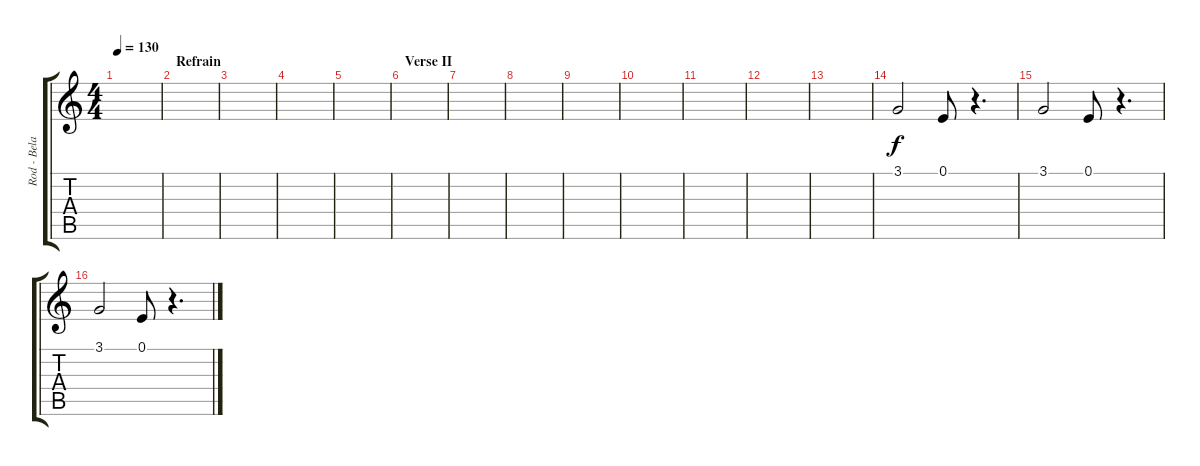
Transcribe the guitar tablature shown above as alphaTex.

\track ("Rod - Bela - Gesang" "Rod - Bela") {instrument trumpet}
\staff {score tabs}
\tuning (E4 B3 G3 D3 A2 E2) {hide}
\ts (4 4)
\tempo 130
\clef g2
\ks c
|
\section ("" "Refrain")
|
|
|
|
\section ("" "Verse II")
|
|
|
|
|
|
|
|
3.1.2 0.1.8 r.4{d} |
3.1.2 0.1.8 r.4{d} |
3.1.2 0.1.8 r.4{d}
